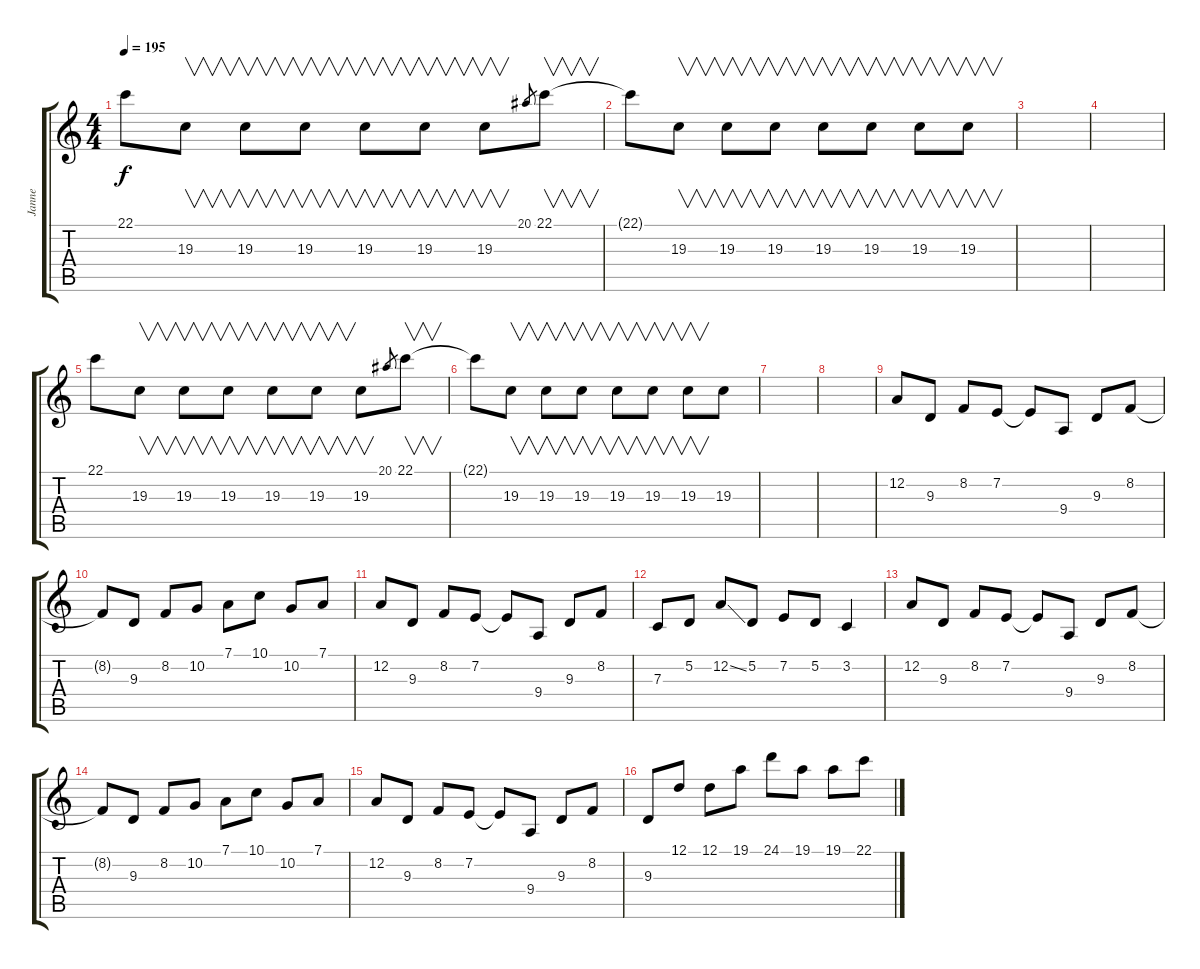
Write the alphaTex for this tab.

\track ("Janne" "Janne") {instrument pad1newage}
\staff {score tabs}
\tuning (D4 A3 F3 C3 G2 C2) {hide}
\ts (4 4)
\tempo 195
\clef g2
\ks c
22.1.8{dy f} 19.3.8{v} 19.3.8{v} 19.3.8{v} 19.3.8{v} 19.3.8{v} 19.3.8{v} 20.1.8{gr} 22.1.8{v} |
22.1{t}.8 19.3.8{v} 19.3.8{v} 19.3.8{v} 19.3.8{v} 19.3.8{v} 19.3.8{v} 19.3.8{v} |
|
|
22.1.8 19.3.8{v} 19.3.8{v} 19.3.8{v} 19.3.8{v} 19.3.8{v} 19.3.8{v} 20.1.8{gr} 22.1.8{v} |
22.1{t}.8 19.3.8{v} 19.3.8{v} 19.3.8{v} 19.3.8{v} 19.3.8{v} 19.3.8{v} 19.3.8 |
|
|
12.2.8{volume 11 instrument lead1square} 9.3.8 8.2.8 7.2.8 7.2{t}.8 9.4.8 9.3.8 8.2.8 |
8.2{t}.8 9.3.8 8.2.8 10.2.8 7.1.8 10.1.8 10.2.8 7.1.8 |
12.2.8 9.3.8 8.2.8 7.2.8 7.2{t}.8 9.4.8 9.3.8 8.2.8 |
7.3.8 5.2.8 12.2{ss}.8 5.2.8 7.2.8 5.2.8 3.2.4 |
12.2.8{volume 11} 9.3.8 8.2.8 7.2.8 7.2{t}.8 9.4.8 9.3.8 8.2.8 |
8.2{t}.8 9.3.8 8.2.8 10.2.8 7.1.8 10.1.8 10.2.8 7.1.8 |
12.2.8 9.3.8 8.2.8 7.2.8 7.2{t}.8 9.4.8 9.3.8 8.2.8 |
9.3.8{instrument lead2sawtooth} 12.1.8 12.1.8 19.1.8 24.1.8 19.1.8 19.1.8 22.1.8
